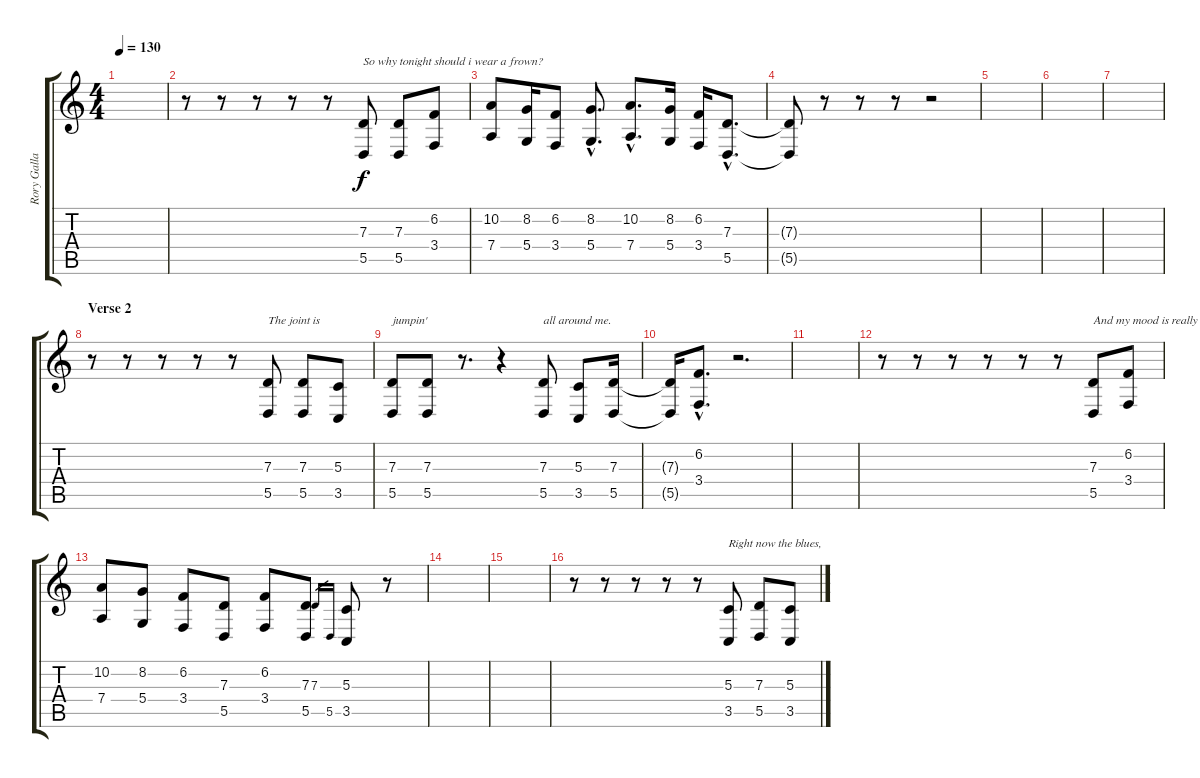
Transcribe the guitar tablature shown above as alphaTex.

\track ("Rory Gallagher Vocals" "Rory Galla") {instrument sopranosax}
\staff {score tabs}
\tuning (E4 B3 G3 D3 A2 E2) {hide}
\ts (4 4)
\tempo 130
\clef g2
\ks c
|
r.8 r.8 r.8 r.8 r.8 (7.3 5.5).8{txt "So why tonight should i wear a frown?"} (7.3 5.5).8 (6.2 3.4).8 |
(10.2 7.4).8 (8.2 5.4).16 (6.2 3.4).8 (8.2{hac} 5.4{hac}).8{d} (10.2{hac} 7.4{hac}).8{d} (8.2 5.4).16 (6.2 3.4).16 (7.3{hac} 5.5{hac}).8{d} |
(7.3{t} 5.5{t}).8 r.8 r.8 r.8 r.2 |
|
|
|
\section ("" "Verse 2")
r.8 r.8 r.8 r.8 r.8 (7.3 5.5).8{txt "The joint is"} (7.3 5.5).8 (5.3 3.5).8 |
(7.3 5.5).8{txt "jumpin'"} (7.3 5.5).8 r.8{d} r.4 (7.3 5.5).8{txt "all around me."} (5.3 3.5).8 (7.3 5.5).16 |
(7.3{t} 5.5{t}).16 (6.2{hac} 3.4{hac}).8{d} r.2{d} |
|
r.8 r.8 r.8 r.8 r.8 r.8 (7.3 5.5).8{txt "And my mood is really not in style"} (6.2 3.4).8 |
(10.2 7.4).8 (8.2 5.4).8 (6.2 3.4).8 (7.3 5.5).8 (6.2 3.4).8 (7.3 5.5).8 7.3.16{gr} 5.5.16{gr} (5.3 3.5).8 r.8 |
|
|
r.8 r.8 r.8 r.8 r.8 (5.3 3.5).8{txt "Right now the blues,"} (7.3 5.5).8 (5.3 3.5).8
